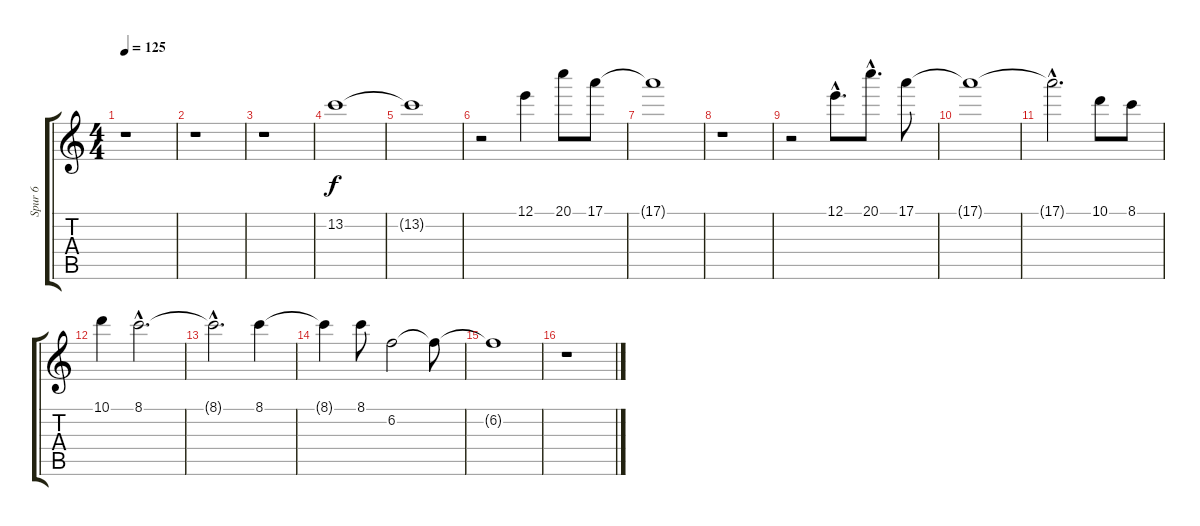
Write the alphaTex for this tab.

\track ("Spur 6" "Spur 6") {instrument overdrivenguitar}
\staff {score tabs}
\tuning (E4 B3 G3 D3 A2 E2) {hide}
\ts (4 4)
\tempo 125
\clef g2
\ks c
r.1{dy f} |
r.1 |
r.1 |
13.2.1 |
13.2{t}.1 |
r.2 12.1.4 20.1.8 17.1.8 |
17.1{t}.1 |
r.1 |
r.2 12.1{hac}.8{d} 20.1{hac}.8{d} 17.1.8 |
17.1{t}.1 |
17.1{hac t}.2{d} 10.1.8 8.1.8 |
10.1.4 8.1{hac}.2{d} |
8.1{hac t}.2{d} 8.1.4 |
8.1{t}.4 8.1.8 6.2.2 6.2{t}.8 |
6.2{t}.1 |
r.1
